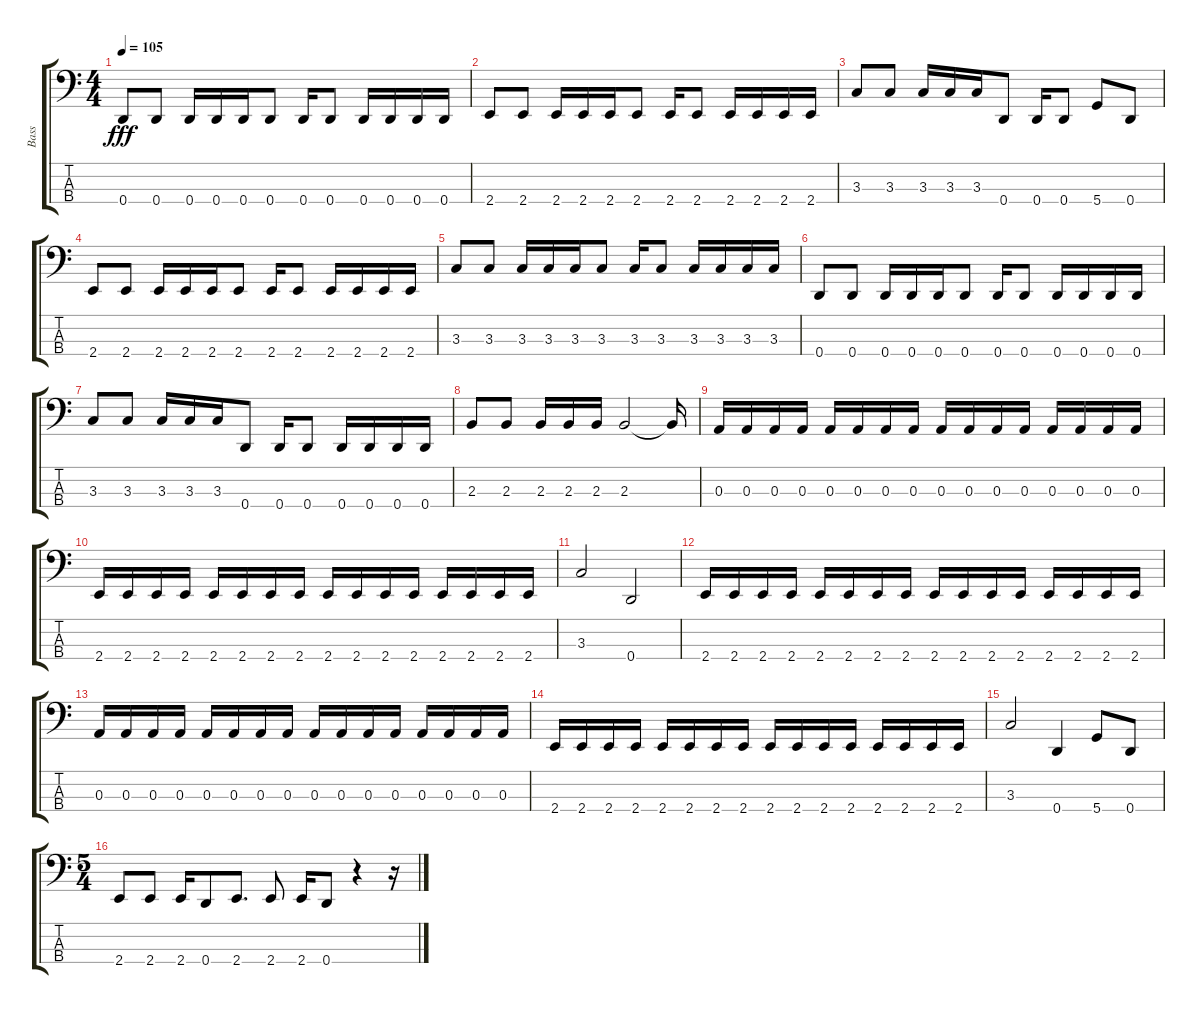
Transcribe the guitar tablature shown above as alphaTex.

\track ("Bass" "Bass") {instrument electricbasspick}
\staff {score tabs}
\tuning (G2 D2 A1 D1) {hide}
\ts (4 4)
\tempo 105
\clef f4
\ks c
0.4.8{dy fff} 0.4.8 0.4.16 0.4.16 0.4.16 0.4.8 0.4.16 0.4.8 0.4.16 0.4.16 0.4.16 0.4.16 |
2.4.8 2.4.8 2.4.16 2.4.16 2.4.16 2.4.8 2.4.16 2.4.8 2.4.16 2.4.16 2.4.16 2.4.16 |
3.3.8 3.3.8 3.3.16 3.3.16 3.3.16 0.4.8 0.4.16 0.4.8 5.4.8 0.4.8 |
2.4.8 2.4.8 2.4.16 2.4.16 2.4.16 2.4.8 2.4.16 2.4.8 2.4.16 2.4.16 2.4.16 2.4.16 |
3.3.8 3.3.8 3.3.16 3.3.16 3.3.16 3.3.8 3.3.16 3.3.8 3.3.16 3.3.16 3.3.16 3.3.16 |
0.4.8 0.4.8 0.4.16 0.4.16 0.4.16 0.4.8 0.4.16 0.4.8 0.4.16 0.4.16 0.4.16 0.4.16 |
3.3.8 3.3.8 3.3.16 3.3.16 3.3.16 0.4.8 0.4.16 0.4.8 0.4.16 0.4.16 0.4.16 0.4.16 |
2.3.8 2.3.8 2.3.16 2.3.16 2.3.16 2.3.2 2.3{t}.16 |
0.3.16 0.3.16 0.3.16 0.3.16 0.3.16 0.3.16 0.3.16 0.3.16 0.3.16 0.3.16 0.3.16 0.3.16 0.3.16 0.3.16 0.3.16 0.3.16 |
2.4.16 2.4.16 2.4.16 2.4.16 2.4.16 2.4.16 2.4.16 2.4.16 2.4.16 2.4.16 2.4.16 2.4.16 2.4.16 2.4.16 2.4.16 2.4.16 |
3.3.2 0.4.2 |
2.4.16 2.4.16 2.4.16 2.4.16 2.4.16 2.4.16 2.4.16 2.4.16 2.4.16 2.4.16 2.4.16 2.4.16 2.4.16 2.4.16 2.4.16 2.4.16 |
0.3.16 0.3.16 0.3.16 0.3.16 0.3.16 0.3.16 0.3.16 0.3.16 0.3.16 0.3.16 0.3.16 0.3.16 0.3.16 0.3.16 0.3.16 0.3.16 |
2.4.16 2.4.16 2.4.16 2.4.16 2.4.16 2.4.16 2.4.16 2.4.16 2.4.16 2.4.16 2.4.16 2.4.16 2.4.16 2.4.16 2.4.16 2.4.16 |
3.3.2 0.4.4 5.4.8 0.4.8 |
\ts (5 4)
2.4.8 2.4.8 2.4.16 0.4.8 2.4.8{d} 2.4.8 2.4.16 0.4.8 r.4 r.16
